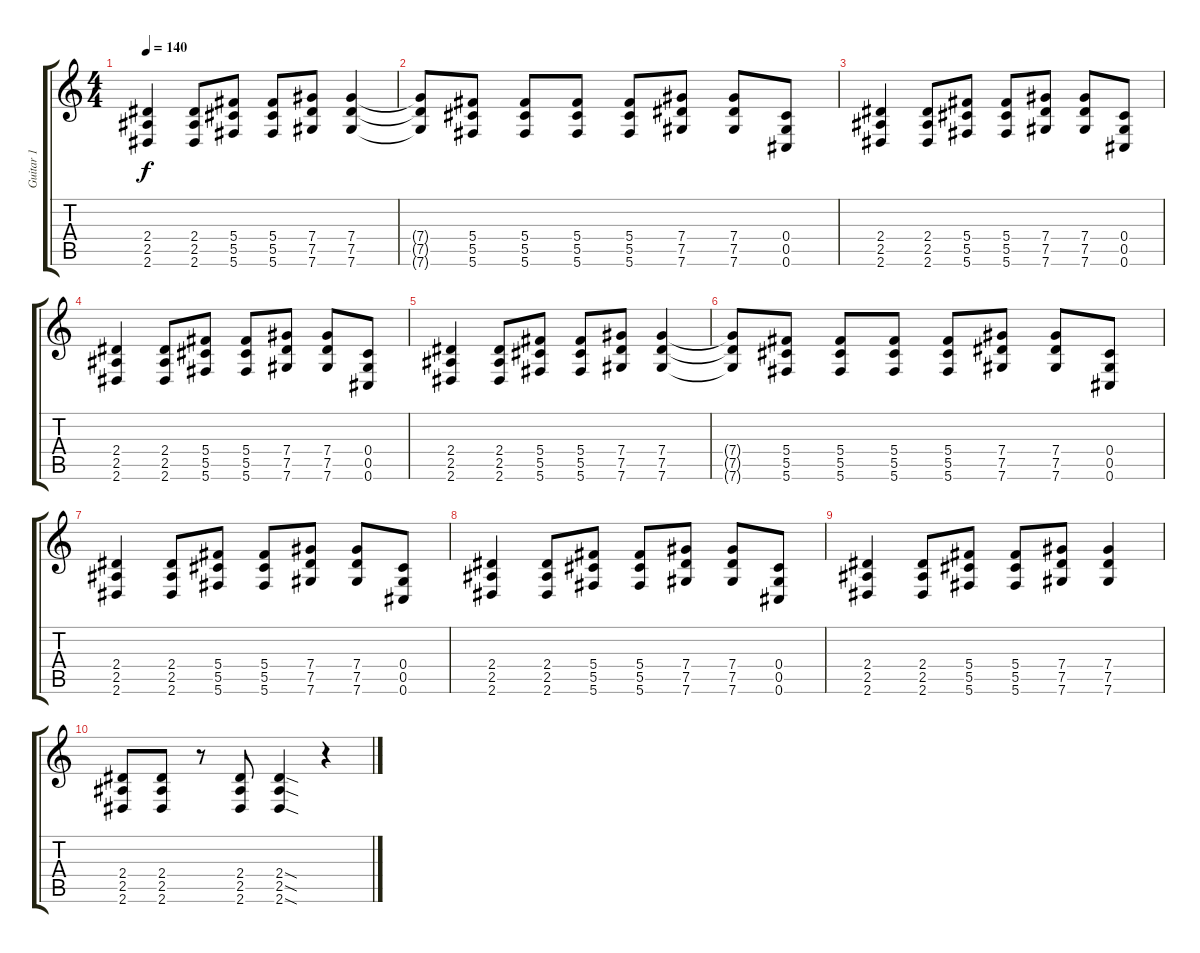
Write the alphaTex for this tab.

\track ("Guitar 1" "Guitar 1") {instrument overdrivenguitar}
\staff {score tabs}
\tuning (Eb4 Bb3 Gb3 Db3 Ab2 Db2) {hide}
\ts (4 4)
\tempo 140
\clef g2
\ks c
(2.4 2.5 2.6).4{dy f} (2.4 2.5 2.6).8 (5.4 5.5 5.6).8 (5.4 5.5 5.6).8 (7.4 7.5 7.6).8 (7.4 7.5 7.6).4 |
(7.4{t} 7.5{t} 7.6{t}).8 (5.4 5.5 5.6).8 (5.4 5.5 5.6).8 (5.4 5.5 5.6).8 (5.4 5.5 5.6).8 (7.4 7.5 7.6).8 (7.4 7.5 7.6).8 (0.4 0.5 0.6).8 |
(2.4 2.5 2.6).4 (2.4 2.5 2.6).8 (5.4 5.5 5.6).8 (5.4 5.5 5.6).8 (7.4 7.5 7.6).8 (7.4 7.5 7.6).8 (0.4 0.5 0.6).8 |
(2.4 2.5 2.6).4 (2.4 2.5 2.6).8 (5.4 5.5 5.6).8 (5.4 5.5 5.6).8 (7.4 7.5 7.6).8 (7.4 7.5 7.6).8 (0.4 0.5 0.6).8 |
(2.4 2.5 2.6).4 (2.4 2.5 2.6).8 (5.4 5.5 5.6).8 (5.4 5.5 5.6).8 (7.4 7.5 7.6).8 (7.4 7.5 7.6).4 |
(7.4{t} 7.5{t} 7.6{t}).8 (5.4 5.5 5.6).8 (5.4 5.5 5.6).8 (5.4 5.5 5.6).8 (5.4 5.5 5.6).8 (7.4 7.5 7.6).8 (7.4 7.5 7.6).8 (0.4 0.5 0.6).8 |
(2.4 2.5 2.6).4 (2.4 2.5 2.6).8 (5.4 5.5 5.6).8 (5.4 5.5 5.6).8 (7.4 7.5 7.6).8 (7.4 7.5 7.6).8 (0.4 0.5 0.6).8 |
(2.4 2.5 2.6).4 (2.4 2.5 2.6).8 (5.4 5.5 5.6).8 (5.4 5.5 5.6).8 (7.4 7.5 7.6).8 (7.4 7.5 7.6).8 (0.4 0.5 0.6).8 |
(2.4 2.5 2.6).4 (2.4 2.5 2.6).8 (5.4 5.5 5.6).8 (5.4 5.5 5.6).8 (7.4 7.5 7.6).8 (7.4 7.5 7.6).4 |
(2.4 2.5 2.6).8 (2.4 2.5 2.6).8 r.8 (2.4 2.5 2.6).8 (2.4{sod} 2.5{sod} 2.6{sod}).4 r.4
